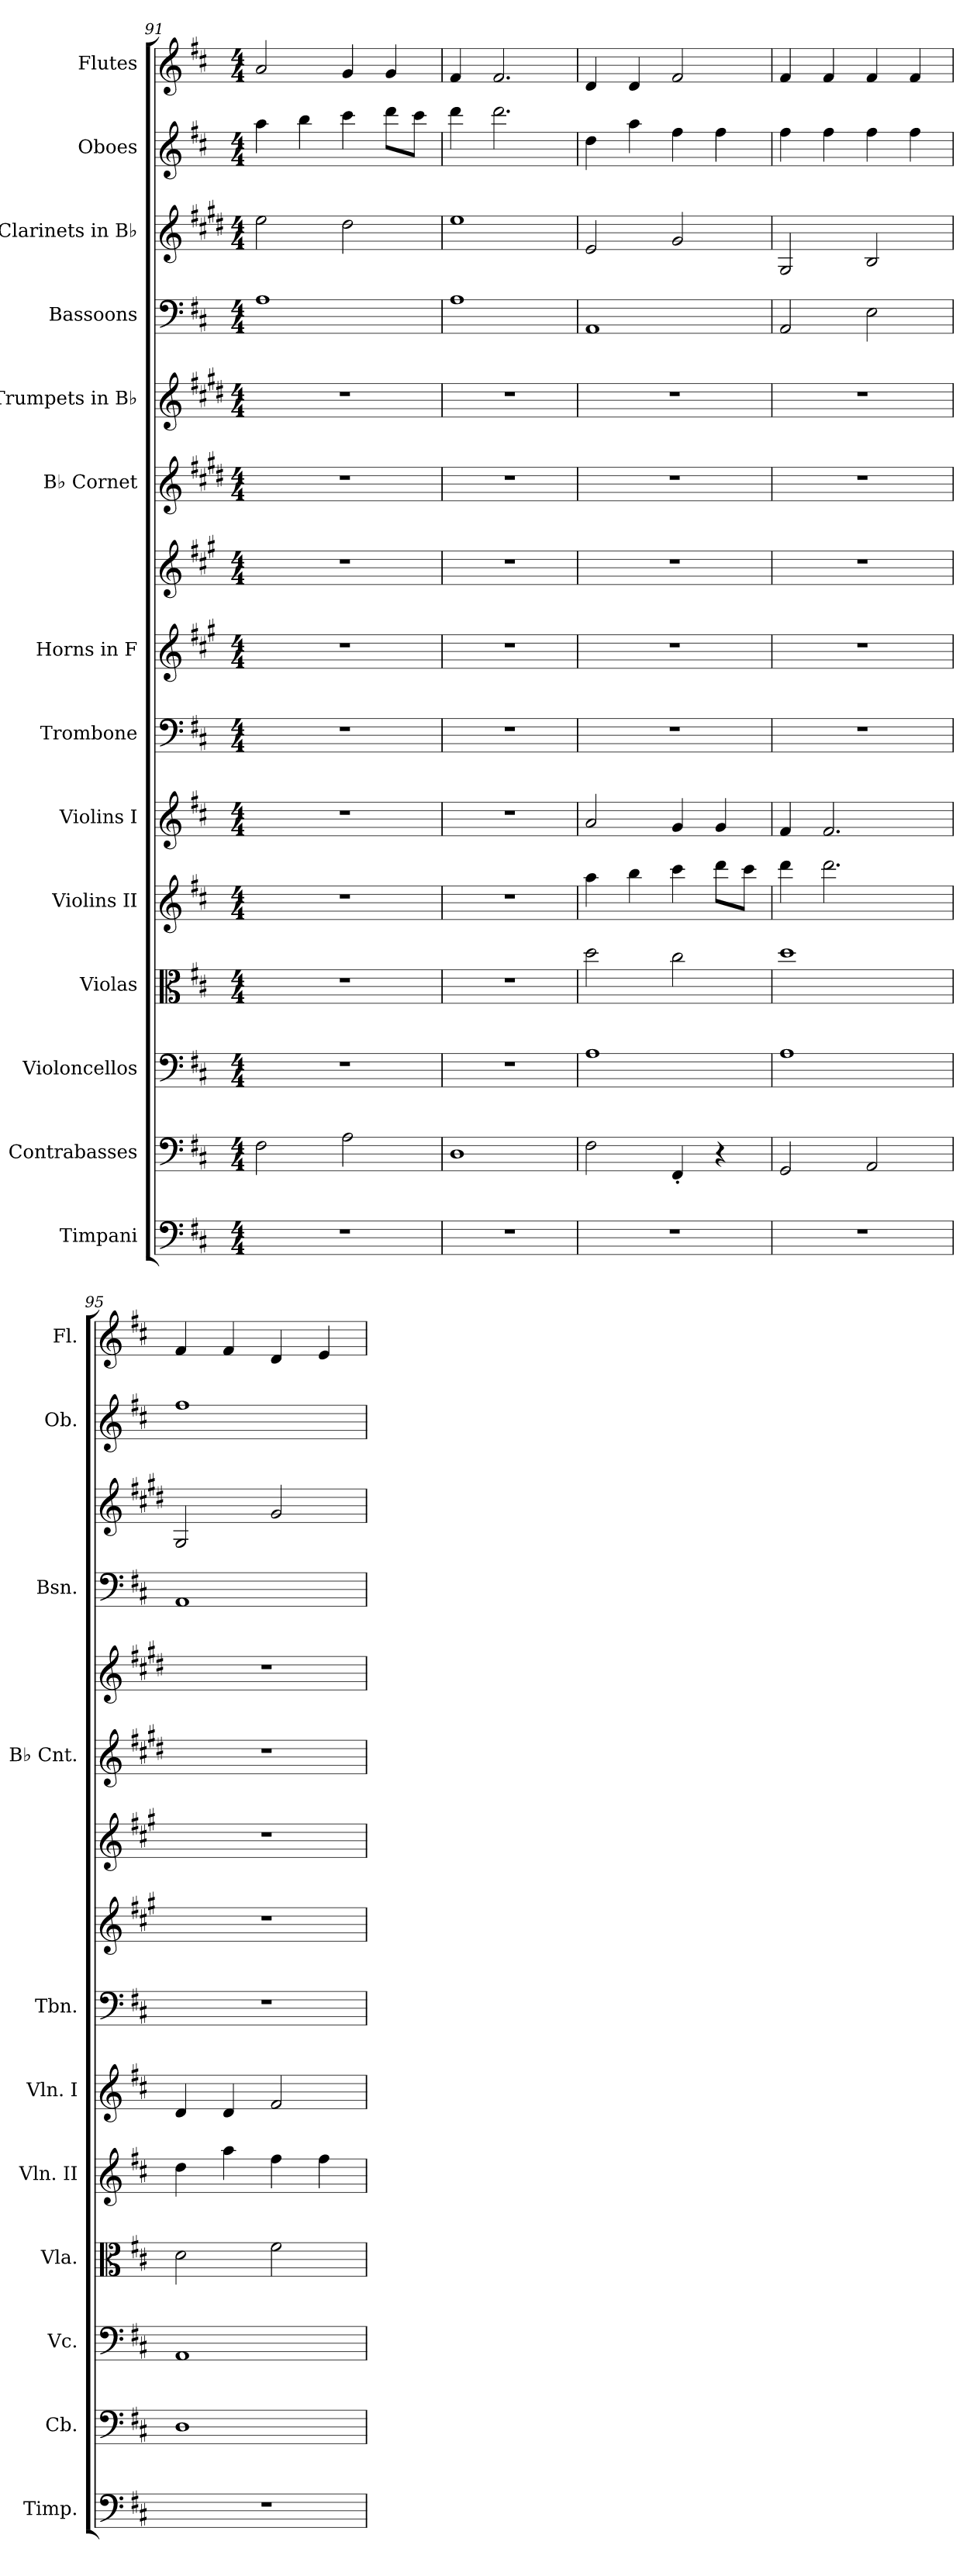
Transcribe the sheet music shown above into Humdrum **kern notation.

**kern	**kern	**kern	**kern	**kern	**kern	**kern	**kern	**kern	**kern	**kern	**kern	**kern	**kern	**kern
*part14	*part13	*part12	*part11	*part10	*part9	*part8	*part7	*part7	*part6	*part5	*part4	*part3	*part2	*part1
*staff15	*staff14	*staff13	*staff12	*staff11	*staff10	*staff9	*staff8	*staff7	*staff6	*staff5	*staff4	*staff3	*staff2	*staff1
*I"Timpani	*I"Contrabasses	*I"Violoncellos	*I"Violas	*I"Violins II	*I"Violins I	*I"Trombone	*I"Horns in F	*	*I"B♭ Cornet	*I"Trumpets in B♭	*I"Bassoons	*I"Clarinets in B♭	*I"Oboes	*I"Flutes
*I'Timp.	*I'Cb.	*I'Vc.	*I'Vla.	*I'Vln. II	*I'Vln. I	*I'Tbn.	*	*	*I'B♭ Cnt.	*	*I'Bsn.	*	*I'Ob.	*I'Fl.
!!LO:PB:g=z
*clefF4	*clefF4	*clefF4	*clefC3	*clefG2	*clefG2	*clefF4	*clefG2	*clefG2	*clefG2	*clefG2	*clefF4	*clefG2	*clefG2	*clefG2
*	*ITrd7c12	*	*	*	*	*	*ITrd4c7	*ITrd4c7	*ITrd1c2	*ITrd1c2	*	*ITrd1c2	*	*
*k[f#c#]	*k[f#c#]	*k[f#c#]	*k[f#c#]	*k[f#c#]	*k[f#c#]	*k[f#c#]	*k[f#c#]	*k[f#c#]	*k[f#c#]	*k[f#c#]	*k[f#c#]	*k[f#c#]	*k[f#c#]	*k[f#c#]
*M4/4	*M4/4	*M4/4	*M4/4	*M4/4	*M4/4	*M4/4	*M4/4	*M4/4	*M4/4	*M4/4	*M4/4	*M4/4	*M4/4	*M4/4
=91	=91	=91	=91	=91	=91	=91	=91	=91	=91	=91	=91	=91	=91	=91
1r	2FF#\	1r	1r	1r	1r	1r	1r	1r	1r	1r	1A	2dd\	4aa\	2a/
.	.	.	.	.	.	.	.	.	.	.	.	.	4bb\	.
.	2AA\	.	.	.	.	.	.	.	.	.	.	2cc#\	4ccc#\	4g/
.	.	.	.	.	.	.	.	.	.	.	.	.	8ddd\L	4g/
.	.	.	.	.	.	.	.	.	.	.	.	.	8ccc#\J	.
=92	=92	=92	=92	=92	=92	=92	=92	=92	=92	=92	=92	=92	=92	=92
1r	1DD	1r	1r	1r	1r	1r	1r	1r	1r	1r	1A	1dd	4ddd\	4f#/
.	.	.	.	.	.	.	.	.	.	.	.	.	2.ddd\	2.f#/
=93	=93	=93	=93	=93	=93	=93	=93	=93	=93	=93	=93	=93	=93	=93
1r	2FF#\	1A	2dd\	4aa\	2a/	1r	1r	1r	1r	1r	1AA	2d/	4dd\	4d/
.	.	.	.	4bb\	.	.	.	.	.	.	.	.	4aa\	4d/
.	4FFF#'/	.	2cc#\	4ccc#\	4g/	.	.	.	.	.	.	2f#/	4ff#\	2f#/
.	4r	.	.	8ddd\L	4g/	.	.	.	.	.	.	.	4ff#\	.
.	.	.	.	8ccc#\J	.	.	.	.	.	.	.	.	.	.
=94	=94	=94	=94	=94	=94	=94	=94	=94	=94	=94	=94	=94	=94	=94
1r	2GGG/	1A	1dd	4ddd\	4f#/	1r	1r	1r	1r	1r	2AA/	2F#/	4ff#\	4f#/
.	.	.	.	2.ddd\	2.f#/	.	.	.	.	.	.	.	4ff#\	4f#/
.	2AAA/	.	.	.	.	.	.	.	.	.	2E\	2A/	4ff#\	4f#/
.	.	.	.	.	.	.	.	.	.	.	.	.	4ff#\	4f#/
=95	=95	=95	=95	=95	=95	=95	=95	=95	=95	=95	=95	=95	=95	=95
1r	1DD	1AA	2d\	4dd\	4d/	1r	1r	1r	1r	1r	1AA	2F#/	1ff#	4f#/
.	.	.	.	4aa\	4d/	.	.	.	.	.	.	.	.	4f#/
.	.	.	2f#\	4ff#\	2f#/	.	.	.	.	.	.	2f#/	.	4d/
.	.	.	.	4ff#\	.	.	.	.	.	.	.	.	.	4e/
=	=	=	=	=	=	=	=	=	=	=	=	=	=	=
*-	*-	*-	*-	*-	*-	*-	*-	*-	*-	*-	*-	*-	*-	*-
